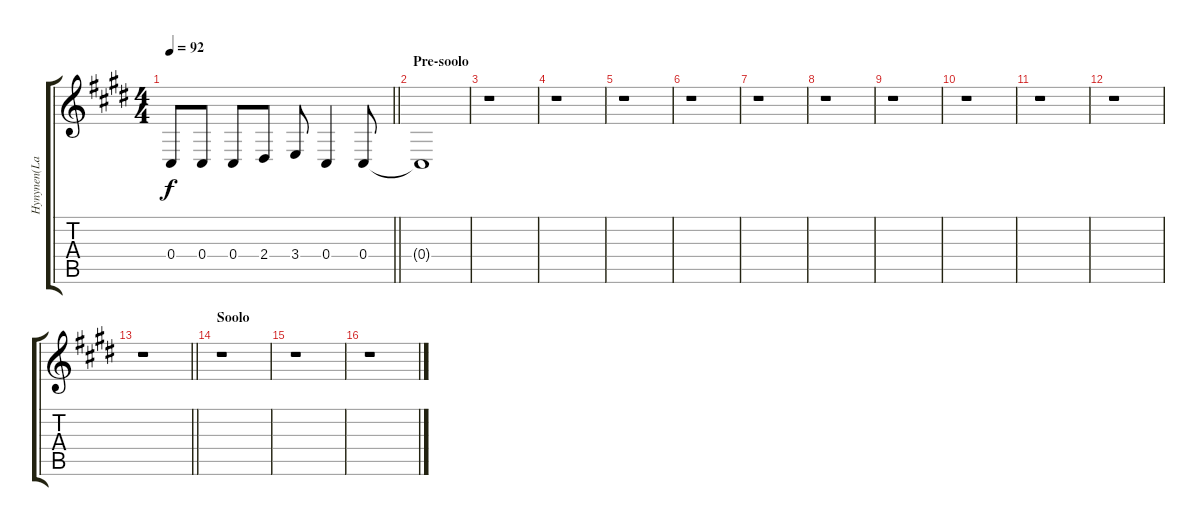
\track ("Hynynen(Laulu)" "Hynynen(La") {instrument altosax}
\staff {score tabs}
\tuning (Eb4 Bb3 Gb3 Db3 Ab2 Db2) {hide}
\ts (4 4)
\tempo 92
\clef g2
\barLineRight lightlight
\ks c#minor
0.4.8{dy f} 0.4.8 0.4.8 2.4.8 3.4.8 0.4.4 0.4.8 |
\section ("" "Pre-soolo")
0.4{t}.1{volume 5} |
r.1 |
r.1 |
r.1 |
r.1 |
r.1 |
r.1 |
r.1 |
r.1 |
r.1 |
r.1 |
\barLineRight lightlight
r.1 |
\section ("" "Soolo")
r.1 |
r.1 |
r.1
